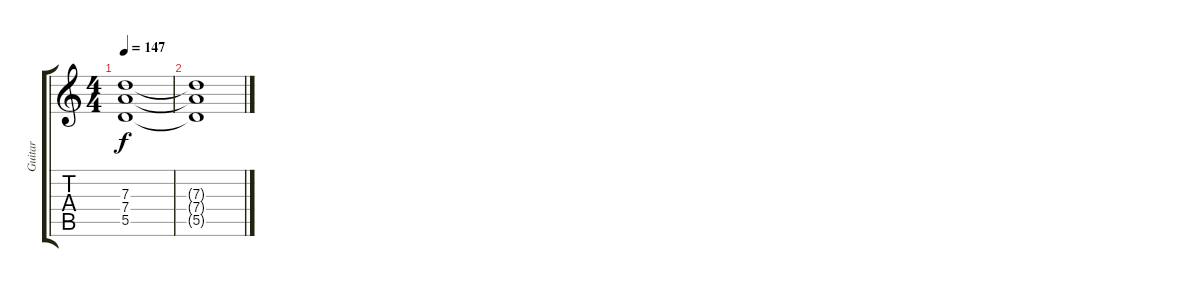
\track ("Guitar" "Guitar") {instrument distortionguitar}
\staff {score tabs}
\tuning (E4 B3 G3 D3 A2 E2) {hide}
\ts (4 4)
\tempo 147
\clef g2
\ks c
(7.3{t} 7.4{t} 5.5{t}).1{dy f} |
(7.3{t} 7.4{t} 5.5{t}).1
